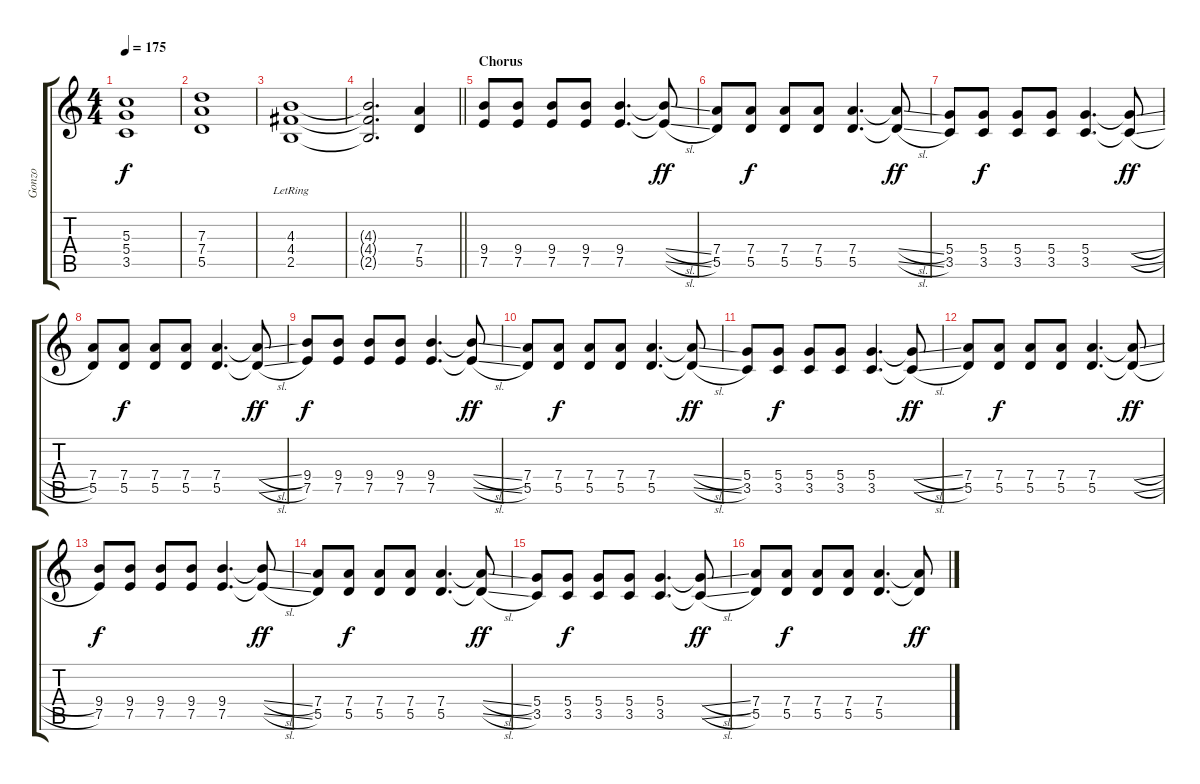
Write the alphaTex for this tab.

\track ("Gonzo" "Gonzo") {instrument distortionguitar}
\staff {score tabs}
\tuning (E4 B3 G3 D3 A2 E2) {hide}
\ts (4 4)
\tempo 175
\clef g2
\ks c
(5.3 5.4 3.5).1{dy f} |
(7.3 7.4 5.5).1 |
(4.3{lr} 4.4{lr} 2.5{lr}).1 |
\barLineRight lightlight
(4.3{t} 4.4{t} 2.5{t}).2{d} (7.4 5.5).4 |
\section ("" "Chorus")
(9.4 7.5).8 (9.4 7.5).8 (9.4 7.5).8 (9.4 7.5).8 (9.4 7.5).4{d} (9.4{sl t} 7.5{sl t}).8{dy ff} |
(7.4 5.5).8 (7.4 5.5).8{dy f} (7.4 5.5).8 (7.4 5.5).8 (7.4 5.5).4{d} (7.4{sl t} 5.5{sl t}).8{dy ff} |
(5.4 3.5).8 (5.4 3.5).8{dy f} (5.4 3.5).8 (5.4 3.5).8 (5.4 3.5).4{d} (5.4{sl t} 3.5{sl t}).8{dy ff} |
(7.4 5.5).8 (7.4 5.5).8{dy f} (7.4 5.5).8 (7.4 5.5).8 (7.4 5.5).4{d} (7.4{sl t} 5.5{sl t}).8{dy ff} |
(9.4 7.5).8{dy f} (9.4 7.5).8 (9.4 7.5).8 (9.4 7.5).8 (9.4 7.5).4{d} (9.4{sl t} 7.5{sl t}).8{dy ff} |
(7.4 5.5).8 (7.4 5.5).8{dy f} (7.4 5.5).8 (7.4 5.5).8 (7.4 5.5).4{d} (7.4{sl t} 5.5{sl t}).8{dy ff} |
(5.4 3.5).8 (5.4 3.5).8{dy f} (5.4 3.5).8 (5.4 3.5).8 (5.4 3.5).4{d} (5.4{sl t} 3.5{sl t}).8{dy ff} |
(7.4 5.5).8 (7.4 5.5).8{dy f} (7.4 5.5).8 (7.4 5.5).8 (7.4 5.5).4{d} (7.4{sl t} 5.5{sl t}).8{dy ff} |
(9.4 7.5).8{dy f} (9.4 7.5).8 (9.4 7.5).8 (9.4 7.5).8 (9.4 7.5).4{d} (9.4{sl t} 7.5{sl t}).8{dy ff} |
(7.4 5.5).8 (7.4 5.5).8{dy f} (7.4 5.5).8 (7.4 5.5).8 (7.4 5.5).4{d} (7.4{sl t} 5.5{sl t}).8{dy ff} |
(5.4 3.5).8 (5.4 3.5).8{dy f} (5.4 3.5).8 (5.4 3.5).8 (5.4 3.5).4{d} (5.4{sl t} 3.5{sl t}).8{dy ff} |
(7.4 5.5).8 (7.4 5.5).8{dy f} (7.4 5.5).8 (7.4 5.5).8 (7.4 5.5).4{d} (7.4{sl t} 5.5{sl t}).8{dy ff}
